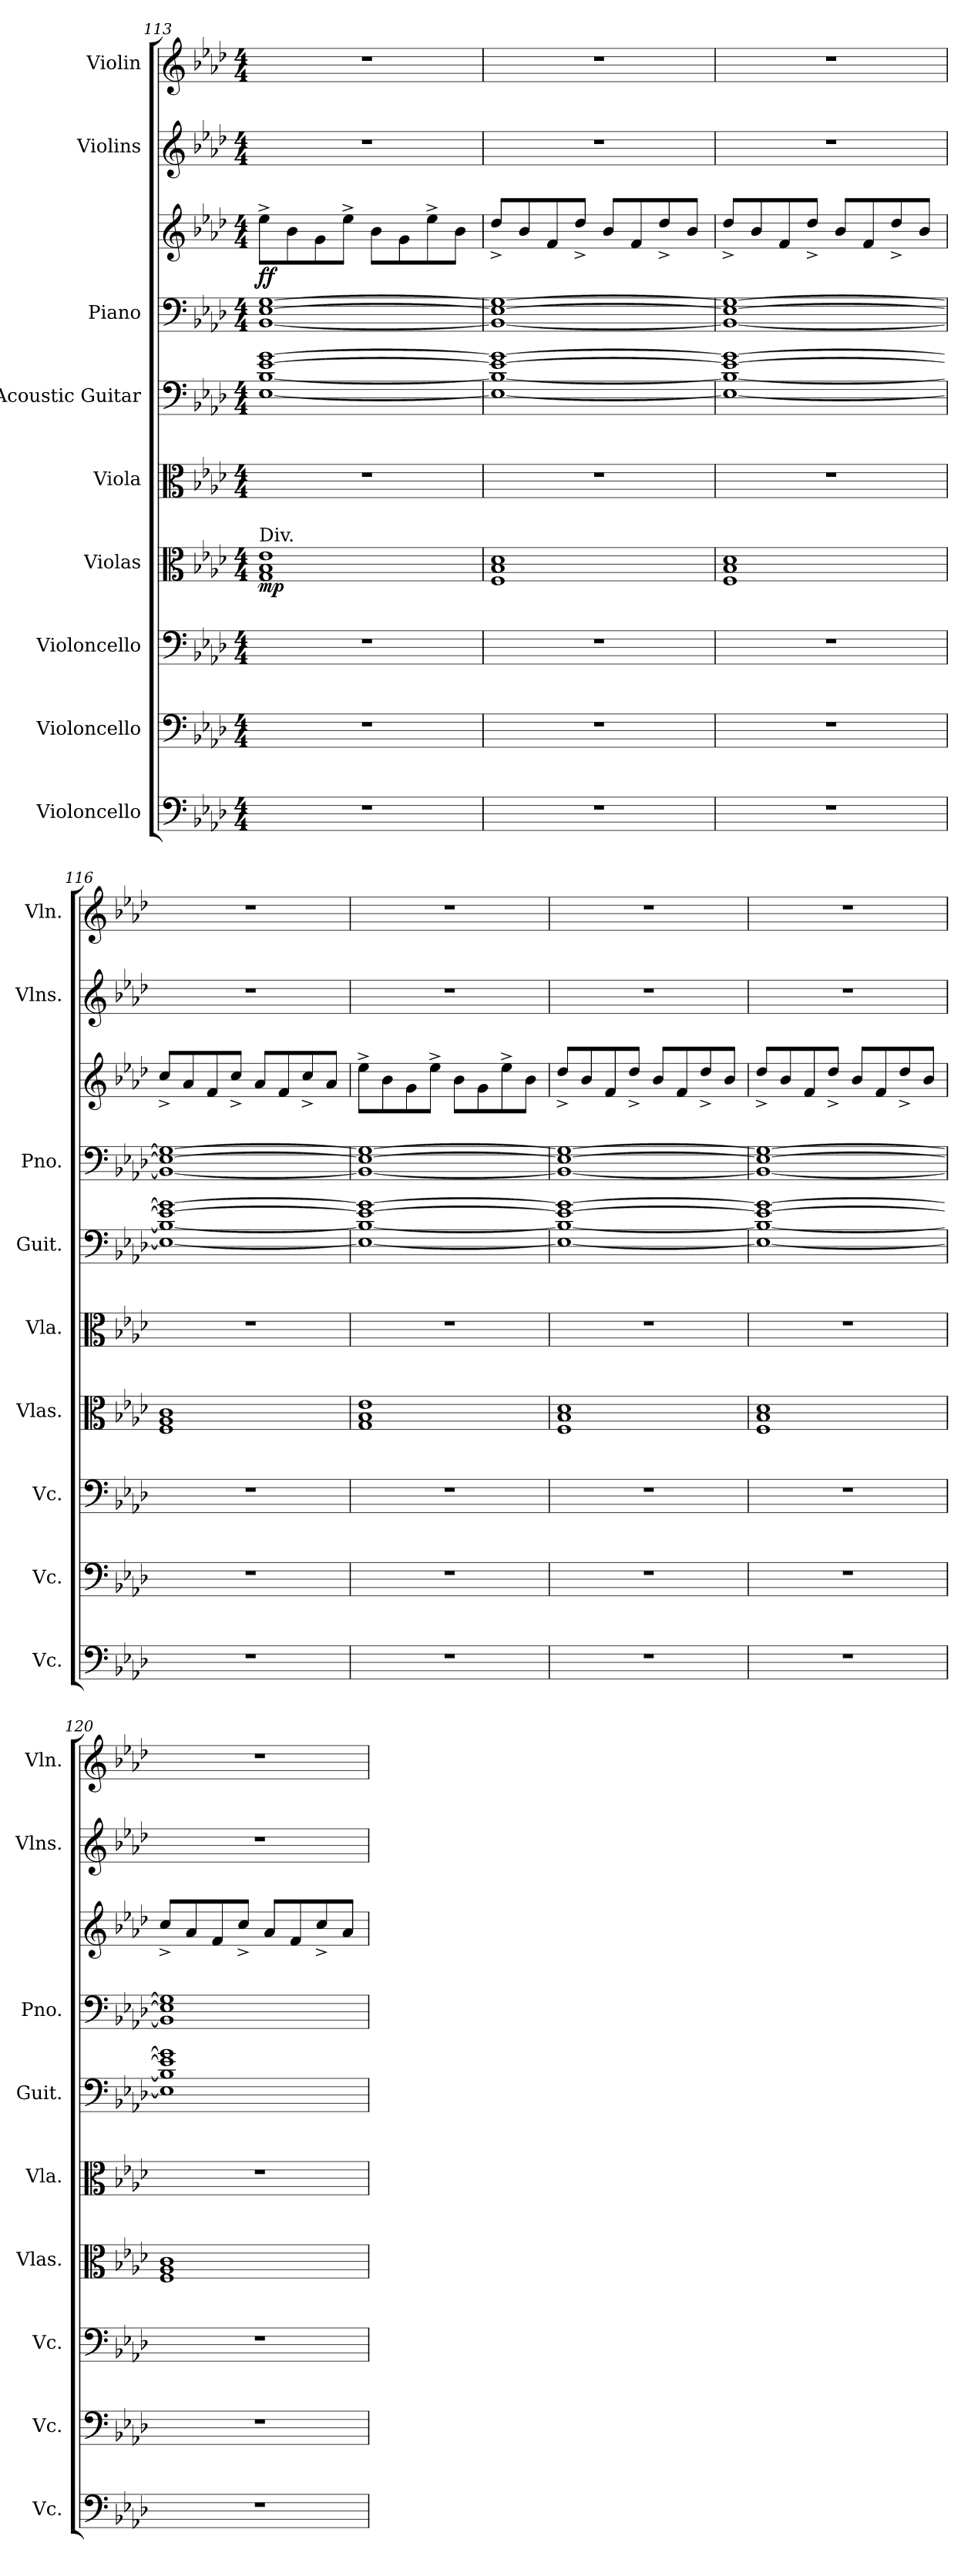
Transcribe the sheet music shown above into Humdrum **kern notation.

**kern	**kern	**kern	**kern	**dynam	**kern	**kern	**kern	**kern	**dynam	**kern	**kern
*part9	*part8	*part7	*part6	*part6	*part5	*part4	*part3	*part3	*part3	*part2	*part1
*staff10	*staff9	*staff8	*staff7	*staff7	*staff6	*staff5	*staff4	*staff3	*staff3/4	*staff2	*staff1
*I"Violoncello	*I"Violoncello	*I"Violoncello	*I"Violas	*	*I"Viola	*I"Acoustic Guitar	*I"Piano	*	*	*I"Violins	*I"Violin
*I'Vc.	*I'Vc.	*I'Vc.	*I'Vlas.	*	*I'Vla.	*I'Guit.	*I'Pno.	*	*	*I'Vlns.	*I'Vln.
!!LO:PB:g=z
*clefF4	*clefF4	*clefF4	*clefC3	*	*clefC3	*	*clefF4	*clefG2	*	*clefG2	*clefG2
*k[b-e-a-d-]	*k[b-e-a-d-]	*k[b-e-a-d-]	*k[b-e-a-d-]	*	*k[b-e-a-d-]	*k[b-e-a-d-]	*k[b-e-a-d-]	*k[b-e-a-d-]	*	*k[b-e-a-d-]	*k[b-e-a-d-]
*M4/4	*M4/4	*M4/4	*M4/4	*	*M4/4	*M4/4	*M4/4	*M4/4	*	*M4/4	*M4/4
=113	=113	=113	=113	=113	=113	=113	=113	=113	=113	=113	=113
!	!	!	!LO:TX:a:t=Div.	!	!	!	!	!	!	!	!
!	!	!	!	!LO:DY:b	!	!	!	!	!LO:DY:b	!	!
1r	1r	1r	1G 1B- 1e-	mp	1r	[1E- [1B- [1e- [1g	[1BB- [1E- [1G	8ee-^\L	ff	1r	1r
.	.	.	.	.	.	.	.	8b-\	.	.	.
.	.	.	.	.	.	.	.	8g\	.	.	.
.	.	.	.	.	.	.	.	8ee-^\J	.	.	.
.	.	.	.	.	.	.	.	8b-\L	.	.	.
.	.	.	.	.	.	.	.	8g\	.	.	.
.	.	.	.	.	.	.	.	8ee-^\	.	.	.
.	.	.	.	.	.	.	.	8b-\J	.	.	.
=114	=114	=114	=114	=114	=114	=114	=114	=114	=114	=114	=114
1r	1r	1r	1F 1B- 1d-	.	1r	1E-_ 1B-_ 1e-_ 1g_	1BB-_ 1E-_ 1G_	8dd-^/L	.	1r	1r
.	.	.	.	.	.	.	.	8b-/	.	.	.
.	.	.	.	.	.	.	.	8f/	.	.	.
.	.	.	.	.	.	.	.	8dd-^/J	.	.	.
.	.	.	.	.	.	.	.	8b-/L	.	.	.
.	.	.	.	.	.	.	.	8f/	.	.	.
.	.	.	.	.	.	.	.	8dd-^/	.	.	.
.	.	.	.	.	.	.	.	8b-/J	.	.	.
=115	=115	=115	=115	=115	=115	=115	=115	=115	=115	=115	=115
1r	1r	1r	1F 1B- 1d-	.	1r	1E-_ 1B-_ 1e-_ 1g_	1BB-_ 1E-_ 1G_	8dd-^/L	.	1r	1r
.	.	.	.	.	.	.	.	8b-/	.	.	.
.	.	.	.	.	.	.	.	8f/	.	.	.
.	.	.	.	.	.	.	.	8dd-^/J	.	.	.
.	.	.	.	.	.	.	.	8b-/L	.	.	.
.	.	.	.	.	.	.	.	8f/	.	.	.
.	.	.	.	.	.	.	.	8dd-^/	.	.	.
.	.	.	.	.	.	.	.	8b-/J	.	.	.
=116	=116	=116	=116	=116	=116	=116	=116	=116	=116	=116	=116
1r	1r	1r	1F 1A- 1c	.	1r	1E-_ 1B-_ 1e-_ 1g_	1BB-_ 1E-_ 1G_	8cc^/L	.	1r	1r
.	.	.	.	.	.	.	.	8a-/	.	.	.
.	.	.	.	.	.	.	.	8f/	.	.	.
.	.	.	.	.	.	.	.	8cc^/J	.	.	.
.	.	.	.	.	.	.	.	8a-/L	.	.	.
.	.	.	.	.	.	.	.	8f/	.	.	.
.	.	.	.	.	.	.	.	8cc^/	.	.	.
.	.	.	.	.	.	.	.	8a-/J	.	.	.
=117	=117	=117	=117	=117	=117	=117	=117	=117	=117	=117	=117
1r	1r	1r	1G 1B- 1e-	.	1r	1E-_ 1B-_ 1e-_ 1g_	1BB-_ 1E-_ 1G_	8ee-^\L	.	1r	1r
.	.	.	.	.	.	.	.	8b-\	.	.	.
.	.	.	.	.	.	.	.	8g\	.	.	.
.	.	.	.	.	.	.	.	8ee-^\J	.	.	.
.	.	.	.	.	.	.	.	8b-\L	.	.	.
.	.	.	.	.	.	.	.	8g\	.	.	.
.	.	.	.	.	.	.	.	8ee-^\	.	.	.
.	.	.	.	.	.	.	.	8b-\J	.	.	.
!!LO:PB:g=z
=118	=118	=118	=118	=118	=118	=118	=118	=118	=118	=118	=118
1r	1r	1r	1F 1B- 1d-	.	1r	1E-_ 1B-_ 1e-_ 1g_	1BB-_ 1E-_ 1G_	8dd-^/L	.	1r	1r
.	.	.	.	.	.	.	.	8b-/	.	.	.
.	.	.	.	.	.	.	.	8f/	.	.	.
.	.	.	.	.	.	.	.	8dd-^/J	.	.	.
.	.	.	.	.	.	.	.	8b-/L	.	.	.
.	.	.	.	.	.	.	.	8f/	.	.	.
.	.	.	.	.	.	.	.	8dd-^/	.	.	.
.	.	.	.	.	.	.	.	8b-/J	.	.	.
=119	=119	=119	=119	=119	=119	=119	=119	=119	=119	=119	=119
1r	1r	1r	1F 1B- 1d-	.	1r	1E-_ 1B-_ 1e-_ 1g_	1BB-_ 1E-_ 1G_	8dd-^/L	.	1r	1r
.	.	.	.	.	.	.	.	8b-/	.	.	.
.	.	.	.	.	.	.	.	8f/	.	.	.
.	.	.	.	.	.	.	.	8dd-^/J	.	.	.
.	.	.	.	.	.	.	.	8b-/L	.	.	.
.	.	.	.	.	.	.	.	8f/	.	.	.
.	.	.	.	.	.	.	.	8dd-^/	.	.	.
.	.	.	.	.	.	.	.	8b-/J	.	.	.
=120	=120	=120	=120	=120	=120	=120	=120	=120	=120	=120	=120
1r	1r	1r	1F 1A- 1c	.	1r	1E-] 1B-] 1e-] 1g]	1BB-] 1E-] 1G]	8cc^/L	.	1r	1r
.	.	.	.	.	.	.	.	8a-/	.	.	.
.	.	.	.	.	.	.	.	8f/	.	.	.
.	.	.	.	.	.	.	.	8cc^/J	.	.	.
.	.	.	.	.	.	.	.	8a-/L	.	.	.
.	.	.	.	.	.	.	.	8f/	.	.	.
.	.	.	.	.	.	.	.	8cc^/	.	.	.
.	.	.	.	.	.	.	.	8a-/J	.	.	.
=	=	=	=	=	=	=	=	=	=	=	=
*-	*-	*-	*-	*-	*-	*-	*-	*-	*-	*-	*-
